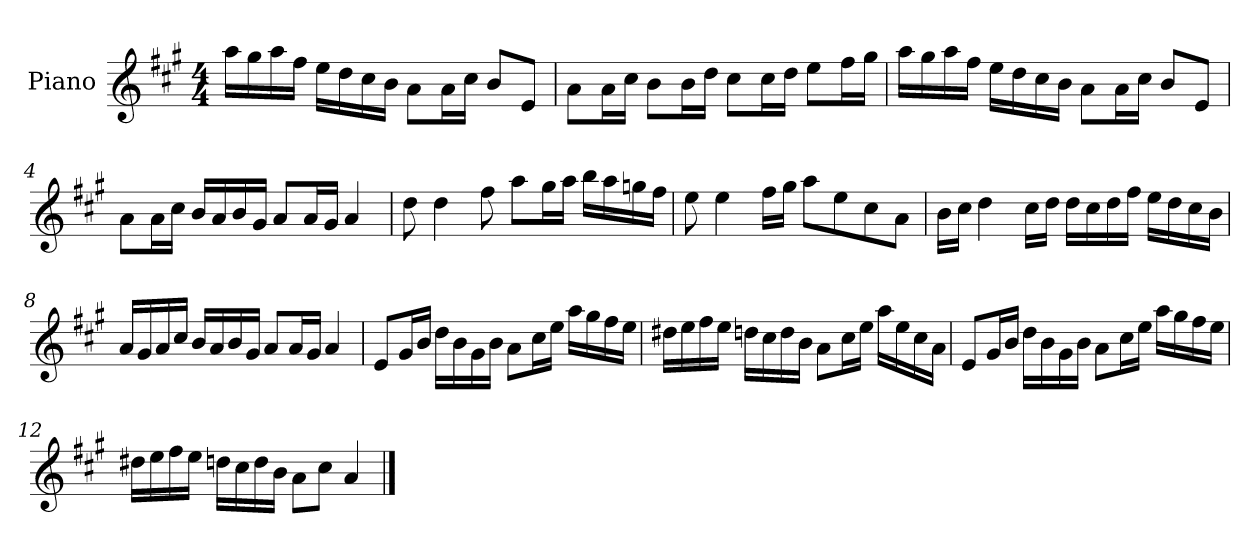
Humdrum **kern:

**kern
*part1
*staff1
*I"Piano
*I'P-no
*clefG2
*k[f#c#g#]
*M4/4
*MM90
=1
16aa\LL
16gg#\
16aa\
16ff#\JJ
16ee\LL
16dd\
16cc#\
16b\JJ
8a\L
16a\L
16cc#\JJ
8b/L
8e/J
=2
8a\L
16a\L
16cc#\JJ
8b\L
16b\L
16dd\JJ
8cc#\L
16cc#\L
16dd\JJ
8ee\L
16ff#\L
16gg#\JJ
=3
16aa\LL
16gg#\
16aa\
16ff#\JJ
16ee\LL
16dd\
16cc#\
16b\JJ
8a\L
16a\L
16cc#\JJ
8b/L
8e/J
!!LO:LB:g=z
=4
8a\L
16a\L
16cc#\JJ
16b/LL
16a/
16b/
16g#/JJ
8a/L
16a/L
16g#/JJ
4a/
=5
8dd\
4dd\
8ff#\
8aa\L
16gg#\L
16aa\JJ
16bb\LL
16aa\
16ggn\
16ff#\JJ
=6
8ee\
4ee\
16ff#\LL
16gg#\JJ
8aa\L
8ee\
8cc#\
8a\J
=7
16b\LL
16cc#\JJ
4dd\
16cc#\LL
16dd\JJ
16dd\LL
16cc#\
16dd\
16ff#\JJ
16ee\LL
16dd\
16cc#\
16b\JJ
!!LO:LB:g=z
=8
16a/LL
16g#/
16a/
16cc#/JJ
16b/LL
16a/
16b/
16g#/JJ
8a/L
16a/L
16g#/JJ
4a/
=9
8e/L
16g#/L
16b/JJ
16dd\LL
16b\
16g#\
16b\JJ
8a\L
16cc#\L
16ee\JJ
16aa\LL
16gg#\
16ff#\
16ee\JJ
=10
16dd#X\LL
16ee\
16ff#\
16ee\JJ
16ddn\LL
16cc#\
16dd\
16b\JJ
8a\L
16cc#\L
16ee\JJ
16aa\LL
16ee\
16cc#\
16a\JJ
!!LO:LB:g=z
=11
8e/L
16g#/L
16b/JJ
16dd\LL
16b\
16g#\
16b\JJ
8a\L
16cc#\L
16ee\JJ
16aa\LL
16gg#\
16ff#\
16ee\JJ
=12
16dd#X\LL
16ee\
16ff#\
16ee\JJ
16ddn\LL
16cc#\
16dd\
16b\JJ
8a\L
8cc#\J
4a/
==
*-
